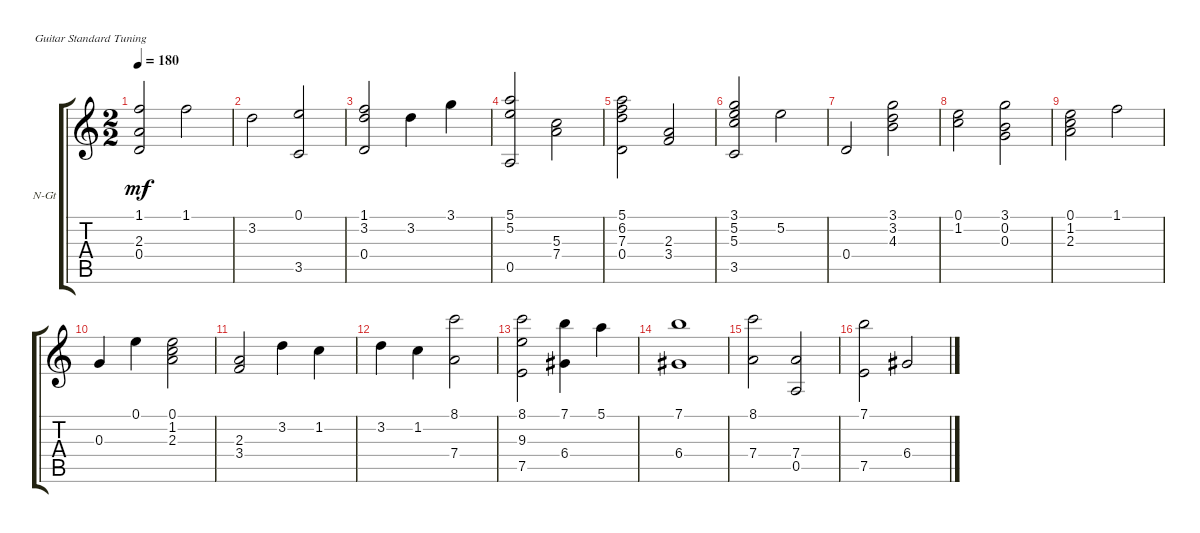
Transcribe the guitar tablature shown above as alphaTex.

\defaultSystemsLayout 4
\bracketExtendMode groupsimilarinstruments
\firstSystemTrackNameOrientation horizontal
\otherSystemsTrackNameOrientation horizontal
\track ("Nylon Guitar" "N-Gt") {instrument acousticguitarnylon}
\staff {score tabs}
\tuning (E4 B3 G3 D3 A2 E2)
\ts (2 2)
\tempo 180
\clef g2
\ks c
(1.1 2.3 0.4).2{dy mf} 1.1.2 |
3.2.2 (0.1 3.5).2 |
(1.1 3.2 0.4).2 3.2.4 3.1.4 |
(5.1 5.2 0.5).2 (5.3 7.4).2 |
(5.1 6.2 7.3 0.4).2 (2.3 3.4).2 |
(3.1 5.2 5.3 3.5).2 5.2.2 |
0.4.2 (3.1 3.2 4.3).2 |
(1.2 0.1).2 (3.1 0.2 0.3).2 |
(0.1 1.2 2.3).2 1.1.2 |
0.3.4 0.1.4 (0.1 1.2 2.3).2 |
(2.3 3.4).2 3.2.4 1.2.4 |
3.2.4 1.2.4 (8.1 7.4).2 |
(8.1 9.3 7.5).2 (6.4 7.1).4 5.1.4 |
(7.1 6.4).1 |
(8.1 7.4).2 (7.4 0.5).2 |
(7.5 7.1).2 6.4.2
